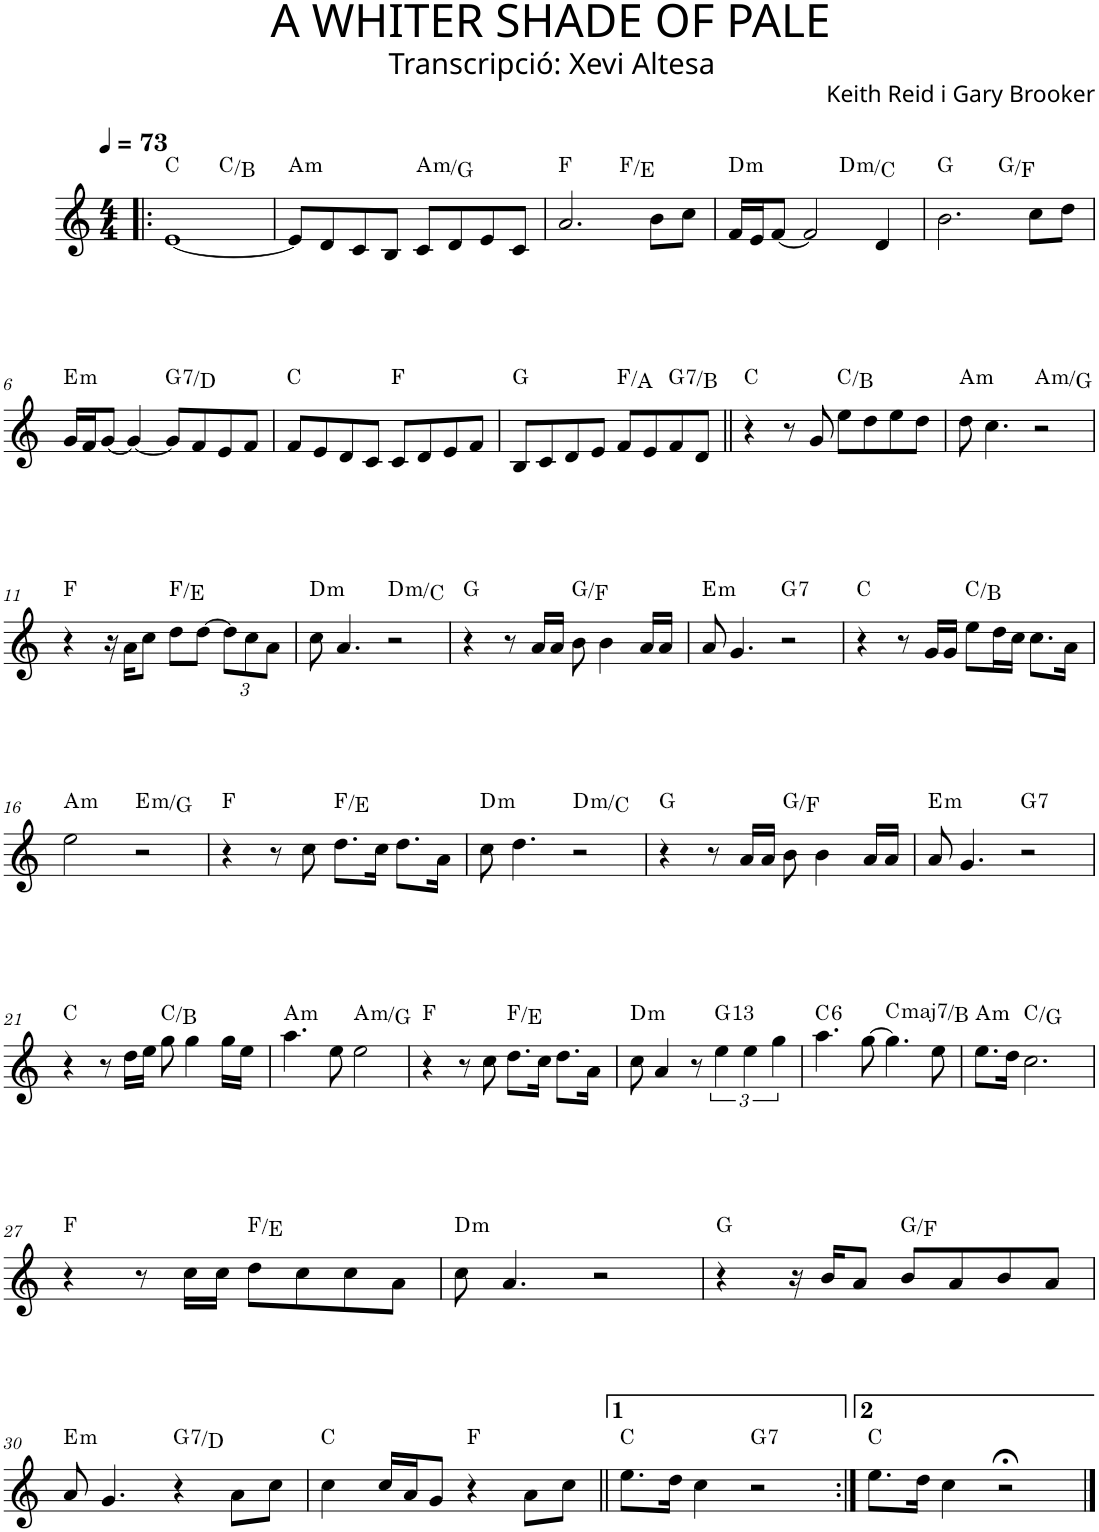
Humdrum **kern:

**kern	**harte
*part1	*part1
*staff1	*
*I"P1	*
*clefG2	*
*k[]	*
*M4/4	*
*MM73	*
=1!|:	=1!|:
*^	*
[<1e	2ryy	C:maj
.	2ryy	C:maj/7
=2	=2	=2
!	!	!LO:H:kt=m
*v	*v	*
8e/L]	A:min
8d/	.
8c/	.
8B/J	.
!	!LO:H:kt=m
8c/L	A:min/b7
8d/	.
8e/	.
8c/J	.
=3	=3
*^	*
2.a/	2ryy	F:maj
.	2ryy	F:maj/7
8b\L	.	.
8cc\J	.	.
=4	=4	=4
!	!	!LO:H:kt=m
16f/LL	2ryy	D:min
16e/J	.	.
[<8f/J	.	.
2f/]	.	.
!	!	!LO:H:kt=m
.	2ryy	D:min/b7
4d/	.	.
=5	=5	=5
2.b\	2ryy	G:maj
.	2ryy	G:maj/b7
8cc\L	.	.
8dd\J	.	.
!!LO:LB:g=z	!!
=6	=6	=6
!	!	!LO:H:kt=m
*v	*v	*
16g/LL	E:min
16f/J	.
[<8g/J	.
4g/_	.
!	!LO:H:kt=7
8g/L]	G:7/5
8f/	.
8e/	.
8f/J	.
=7	=7
8f/L	C:maj
8e/	.
8d/	.
8c/J	.
8c/L	F:maj
8d/	.
8e/	.
8f/J	.
=8	=8
8B/L	G:maj
8c/	.
8d/	.
8e/J	.
8f/L	F:maj/3
8e/	.
!	!LO:H:kt=7
8f/	G:7/3
8d/J	.
=9||	=9||
4r	C:maj
8r	.
8g/	.
8ee\L	C:maj/7
8dd\	.
8ee\	.
8dd\J	.
=10	=10
!	!LO:H:kt=m
8dd\	A:min
4.cc\	.
!	!LO:H:kt=m
2r	A:min/b7
!!LO:LB:g=z
=11	=11
4r	F:maj
16r	.
16a\KL	.
8cc\J	.
8dd\L	F:maj/7
[>8dd\J	.
*Xbrackettup	*
12dd\L]	.
12cc\	.
12a\J	.
=12	=12
!	!LO:H:kt=m
8cc\	D:min
4.a/	.
!	!LO:H:kt=m
2r	D:min/b7
=13	=13
4r	G:maj
8r	.
16a/LL	.
16a/JJ	.
8b\	G:maj/b7
4b\	.
16a/LL	.
16a/JJ	.
=14	=14
!	!LO:H:kt=m
8a/	E:min
4.g/	.
!	!LO:H:kt=7
2r	G:7
=15	=15
4r	C:maj
8r	.
16g/LL	.
16g/JJ	.
8ee\L	C:maj/7
16dd\L	.
16cc\JJ	.
8.cc\L	.
16a\Jk	.
!!LO:LB:g=z
=16	=16
!	!LO:H:kt=m
2ee\	A:min
!	!LO:H:kt=m
2r	E:min/b3
=17	=17
4r	F:maj
8r	.
8cc\	.
8.dd\L	F:maj/7
16cc\Jk	.
8.dd\L	.
16a\Jk	.
=18	=18
!	!LO:H:kt=m
8cc\	D:min
4.dd\	.
!	!LO:H:kt=m
2r	D:min/b7
=19	=19
4r	G:maj
8r	.
16a/LL	.
16a/JJ	.
8b\	G:maj/b7
4b\	.
16a/LL	.
16a/JJ	.
=20	=20
!	!LO:H:kt=m
8a/	E:min
4.g/	.
!	!LO:H:kt=7
2r	G:7
!!LO:LB:g=z
=21	=21
4r	C:maj
8r	.
16dd\LL	.
16ee\JJ	.
8gg\	C:maj/7
4gg\	.
16gg\LL	.
16ee\JJ	.
=22	=22
!	!LO:H:kt=m
4.aa\	A:min
8ee\	.
!	!LO:H:kt=m
2ee\	A:min/b7
=23	=23
4r	F:maj
8r	.
8cc\	.
8.dd\L	F:maj/7
16cc\Jk	.
8.dd\L	.
16a\Jk	.
=24	=24
!	!LO:H:kt=m
8cc\	D:min
4a/	.
8r	.
*brackettup	*
!	!LO:H:kt=13
6ee\	G:9(11,13)
6ee\	.
6gg\	.
=25	=25
!	!LO:H:kt=6
4.aa\	C:maj6
[>8gg\	.
!	!LO:H:kt=maj7
4.gg\]	C:maj7/7
8ee\	.
=26	=26
!	!LO:H:kt=m
8.ee\L	A:min
16dd\Jk	.
2.cc\	C:maj/5
!!LO:LB:g=z
=27	=27
4r	F:maj
8r	.
16cc\LL	.
16cc\JJ	.
8dd\L	F:maj/7
8cc\	.
8cc\	.
8a\J	.
=28	=28
!	!LO:H:kt=m
8cc\	D:min
4.a/	.
2r	.
=29	=29
4r	G:maj
16r	.
16b/KL	.
8a/J	.
8b/L	G:maj/b7
8a/	.
8b/	.
8a/J	.
!!LO:LB:g=z
=30	=30
!	!LO:H:kt=m
8a/	E:min
4.g/	.
!	!LO:H:kt=7
4r	G:7/5
8a\L	.
8cc\J	.
=31	=31
4cc\	C:maj
16cc/LL	.
16a/J	.
8g/J	.
4r	F:maj
8a\L	.
8cc\J	.
=32||	=32||
8.ee\L	C:maj
16dd\Jk	.
4cc\	.
!	!LO:H:kt=7
2r	G:7
=33:|!	=33:|!
8.ee\L	C:maj
16dd\Jk	.
4cc\	.
2r;<	.
==	==
*-	*-
